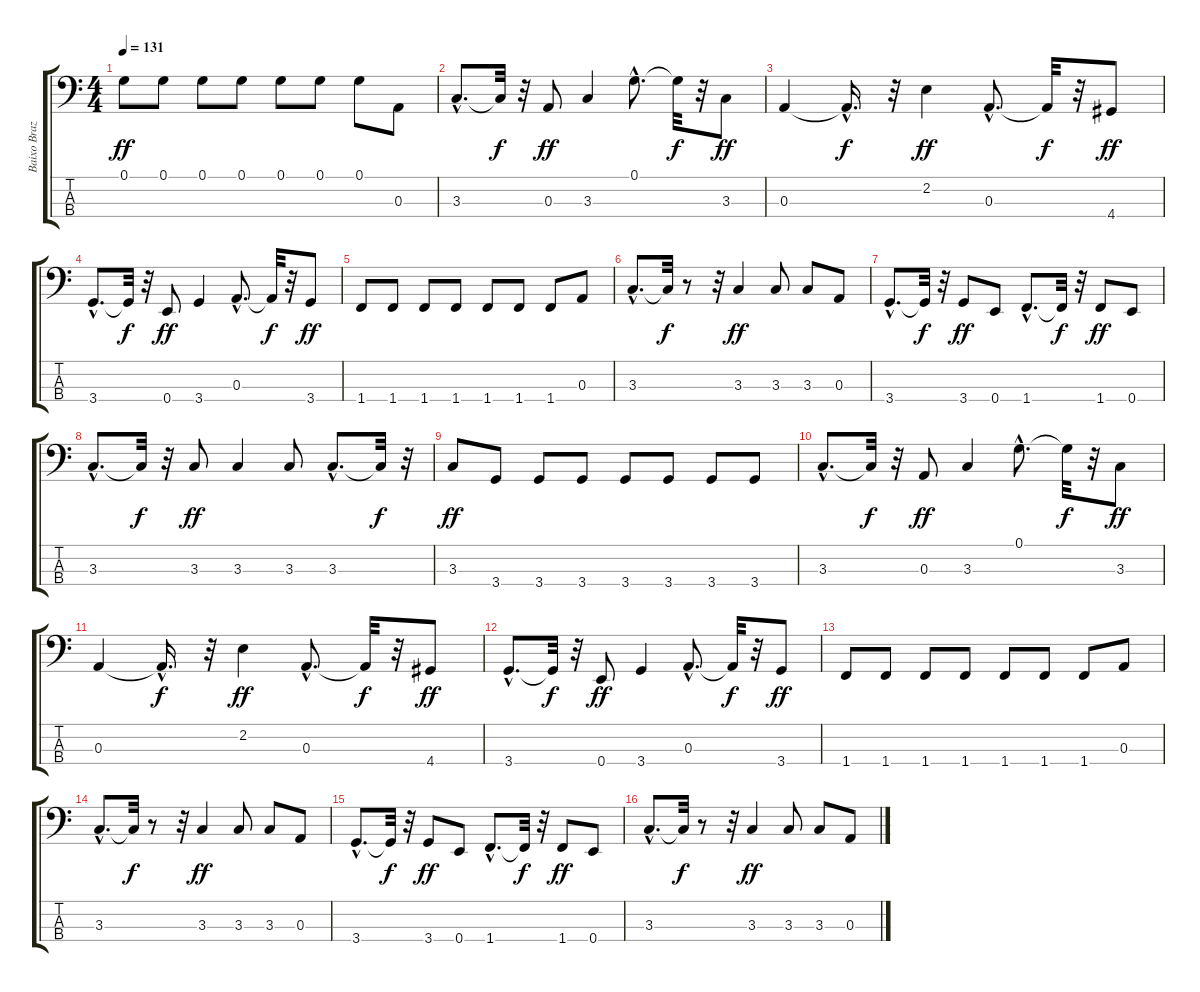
\track ("Baixo Brazil" "Baixo Braz") {instrument electricbasspick}
\staff {score tabs}
\tuning (G2 D2 A1 E1) {hide}
\ts (4 4)
\tempo 131
\clef f4
\ks c
0.1.8{dy ff} 0.1.8 0.1.8 0.1.8 0.1.8 0.1.8 0.1.8 0.3.8 |
3.3{hac}.8{d} 3.3{t}.32{dy f} r.32 0.3.8{dy ff} 3.3.4 0.1{hac}.8{d} 0.1{t}.32{dy f} r.32 3.3.8{dy ff} |
0.3.4 0.3{hac t}.16{d dy f} r.32 2.2.4{dy ff} 0.3{hac}.8{d} 0.3{t}.32{dy f} r.32 4.4.8{dy ff} |
3.4{hac}.8{d} 3.4{t}.32{dy f} r.32 0.4.8{dy ff} 3.4.4 0.3{hac}.8{d} 0.3{t}.32{dy f} r.32 3.4.8{dy ff} |
1.4.8 1.4.8 1.4.8 1.4.8 1.4.8 1.4.8 1.4.8 0.3.8 |
3.3{hac}.8{d} 3.3{t}.32{dy f} r.8 r.32 3.3.4{dy ff} 3.3.8 3.3.8 0.3.8 |
3.4{hac}.8{d} 3.4{t}.32{dy f} r.32 3.4.8{dy ff} 0.4.8 1.4{hac}.8{d} 1.4{t}.32{dy f} r.32 1.4.8{dy ff} 0.4.8 |
3.3{hac}.8{d} 3.3{t}.32{dy f} r.32 3.3.8{dy ff} 3.3.4 3.3.8 3.3{hac}.8{d} 3.3{t}.32{dy f} r.32 |
3.3.8{dy ff} 3.4.8 3.4.8 3.4.8 3.4.8 3.4.8 3.4.8 3.4.8 |
3.3{hac}.8{d} 3.3{t}.32{dy f} r.32 0.3.8{dy ff} 3.3.4 0.1{hac}.8{d} 0.1{t}.32{dy f} r.32 3.3.8{dy ff} |
0.3.4 0.3{hac t}.16{d dy f} r.32 2.2.4{dy ff} 0.3{hac}.8{d} 0.3{t}.32{dy f} r.32 4.4.8{dy ff} |
3.4{hac}.8{d} 3.4{t}.32{dy f} r.32 0.4.8{dy ff} 3.4.4 0.3{hac}.8{d} 0.3{t}.32{dy f} r.32 3.4.8{dy ff} |
1.4.8 1.4.8 1.4.8 1.4.8 1.4.8 1.4.8 1.4.8 0.3.8 |
3.3{hac}.8{d} 3.3{t}.32{dy f} r.8 r.32 3.3.4{dy ff} 3.3.8 3.3.8 0.3.8 |
3.4{hac}.8{d} 3.4{t}.32{dy f} r.32 3.4.8{dy ff} 0.4.8 1.4{hac}.8{d} 1.4{t}.32{dy f} r.32 1.4.8{dy ff} 0.4.8 |
3.3{hac}.8{d} 3.3{t}.32{dy f} r.8 r.32 3.3.4{dy ff} 3.3.8 3.3.8 0.3.8
